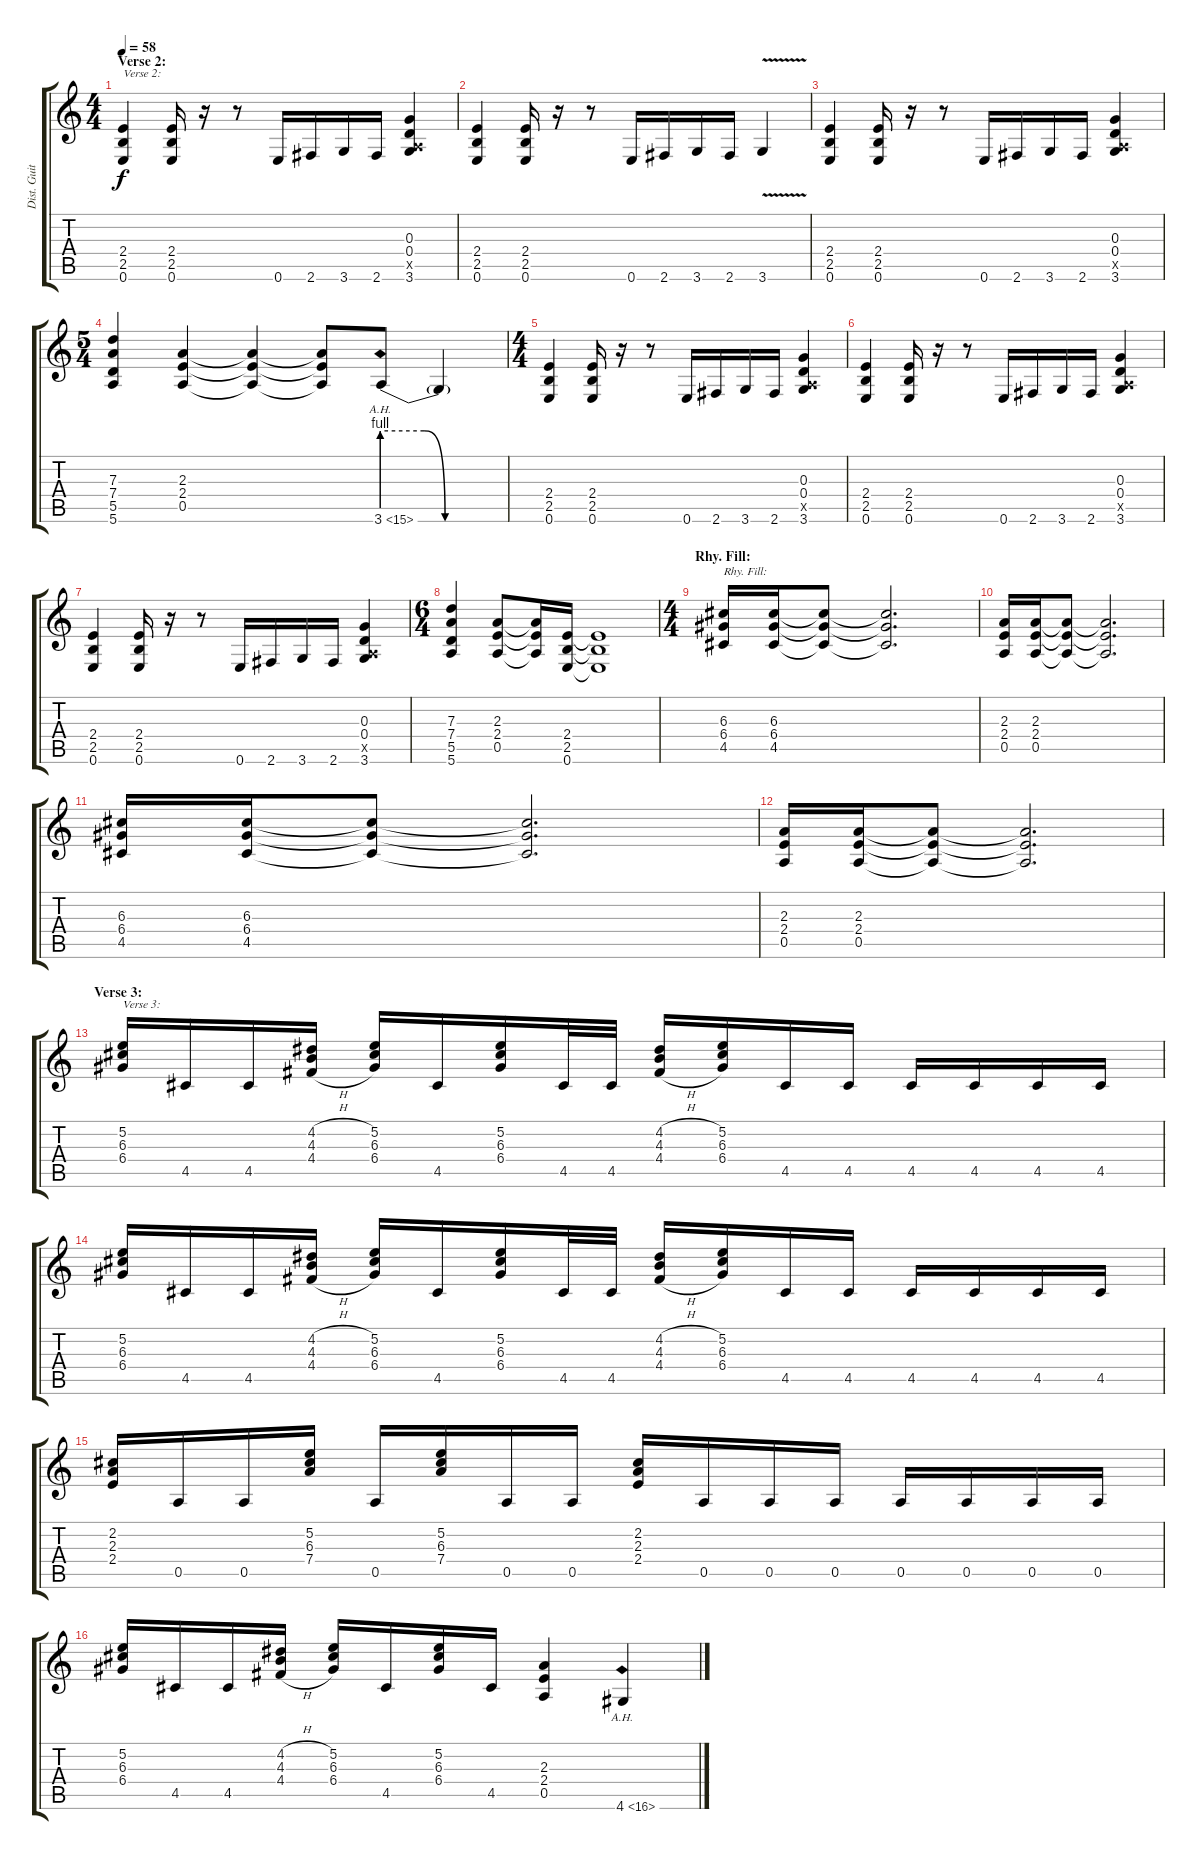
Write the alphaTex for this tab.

\track ("Dist. Guitar 1" "Dist. Guit") {instrument distortionguitar}
\staff {score tabs}
\tuning (E4 B3 G3 D3 A2 E2) {hide}
\ts (4 4)
\section ("" "Verse 2:")
\tempo 58
\clef g2
\ks c
(2.4 2.5 0.6).4{txt "Verse 2:" dy f volume 12 instrument distortionguitar} (2.4 2.5 0.6).16 r.16 r.8 0.6.16 2.6.16 3.6.16 2.6.16 (0.3 0.4 0.5{x} 3.6).4 |
(2.4 2.5 0.6).4 (2.4 2.5 0.6).16 r.16 r.8 0.6.16 2.6.16 3.6.16 2.6.16 3.6{v}.4 |
(2.4 2.5 0.6).4 (2.4 2.5 0.6).16 r.16 r.8 0.6.16 2.6.16 3.6.16 2.6.16 (0.3 0.4 0.5{x} 3.6).4 |
\ts (5 4)
(7.3 7.4 5.5 5.6).4 (2.3 2.4 0.5).4 (2.3{t} 2.4{t} 0.5{t}).4 (2.3{t} 2.4{t} 0.5{t}).8 3.6{be (custom 0 4 20 4 30 0 60 0) ah 12}.8 3.6{t}.4 |
\ts (4 4)
(2.4 2.5 0.6).4 (2.4 2.5 0.6).16 r.16 r.8 0.6.16 2.6.16 3.6.16 2.6.16 (0.3 0.4 0.5{x} 3.6).4 |
(2.4 2.5 0.6).4 (2.4 2.5 0.6).16 r.16 r.8 0.6.16 2.6.16 3.6.16 2.6.16 (0.3 0.4 0.5{x} 3.6).4 |
(2.4 2.5 0.6).4 (2.4 2.5 0.6).16 r.16 r.8 0.6.16 2.6.16 3.6.16 2.6.16 (0.3 0.4 0.5{x} 3.6).4 |
\ts (6 4)
(7.3 7.4 5.5 5.6).4 (2.3 2.4 0.5).8 (2.3{t} 2.4{t} 0.5{t}).16 (2.4 2.5 0.6).16 (2.4{t} 2.5{t} 0.6{t}).1 |
\ts (4 4)
\section ("" "Rhy. Fill:")
(6.3 6.4 4.5).16{txt "Rhy. Fill:"} (6.3 6.4 4.5).16 (6.3{t} 6.4{t} 4.5{t}).8 (6.3{t} 6.4{t} 4.5{t}).2{d} |
(2.3 2.4 0.5).16 (2.3 2.4 0.5).16 (2.3{t} 2.4{t} 0.5{t}).8 (2.3{t} 2.4{t} 0.5{t}).2{d} |
(6.3 6.4 4.5).16 (6.3 6.4 4.5).16 (6.3{t} 6.4{t} 4.5{t}).8 (6.3{t} 6.4{t} 4.5{t}).2{d} |
(2.3 2.4 0.5).16 (2.3 2.4 0.5).16 (2.3{t} 2.4{t} 0.5{t}).8 (2.3{t} 2.4{t} 0.5{t}).2{d} |
\section ("" "Verse 3:")
(5.2 6.3 6.4).16{txt "Verse 3:"} 4.5.16 4.5.16 (4.2{h} 4.3{h} 4.4{h}).16 (5.2 6.3 6.4).16 4.5.16 (5.2 6.3 6.4).16 4.5.32 4.5.32 (4.2{h} 4.3{h} 4.4{h}).16 (5.2 6.3 6.4).16 4.5.16 4.5.16 4.5.16 4.5.16 4.5.16 4.5.16 |
(5.2 6.3 6.4).16 4.5.16 4.5.16 (4.2{h} 4.3{h} 4.4{h}).16 (5.2 6.3 6.4).16 4.5.16 (5.2 6.3 6.4).16 4.5.32 4.5.32 (4.2{h} 4.3{h} 4.4{h}).16 (5.2 6.3 6.4).16 4.5.16 4.5.16 4.5.16 4.5.16 4.5.16 4.5.16 |
(2.2 2.3 2.4).16 0.5.16 0.5.16 (5.2 6.3 7.4).16 0.5.16 (5.2 6.3 7.4).16 0.5.16 0.5.16 (2.2 2.3 2.4).16 0.5.16 0.5.16 0.5.16 0.5.16 0.5.16 0.5.16 0.5.16 |
(5.2 6.3 6.4).16 4.5.16 4.5.16 (4.2{h} 4.3{h} 4.4{h}).16 (5.2 6.3 6.4).16 4.5.16 (5.2 6.3 6.4).16 4.5.16 (2.3 2.4 0.5).4 4.6{ah 12}.4
